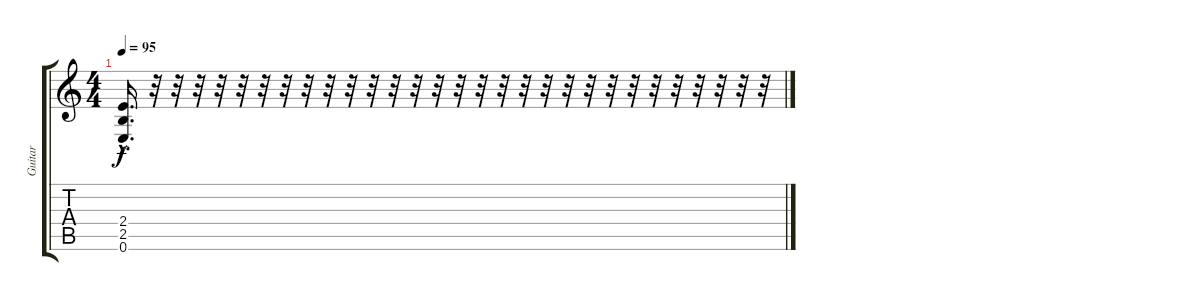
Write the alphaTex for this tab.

\track ("Guitar" "Guitar") {instrument distortionguitar}
\staff {score tabs}
\tuning (E4 B3 G3 D3 A2 E2) {hide}
\ts (4 4)
\tempo 95
\clef g2
\ks c
(2.4{hac} 2.5{hac} 0.6{hac}).16{d dy f volume 13 balance 8 instrument distortionguitar} r.32 r.32 r.32 r.32 r.32 r.32 r.32 r.32 r.32 r.32 r.32 r.32 r.32 r.32 r.32 r.32 r.32 r.32 r.32 r.32 r.32 r.32 r.32 r.32 r.32 r.32 r.32 r.32 r.32
